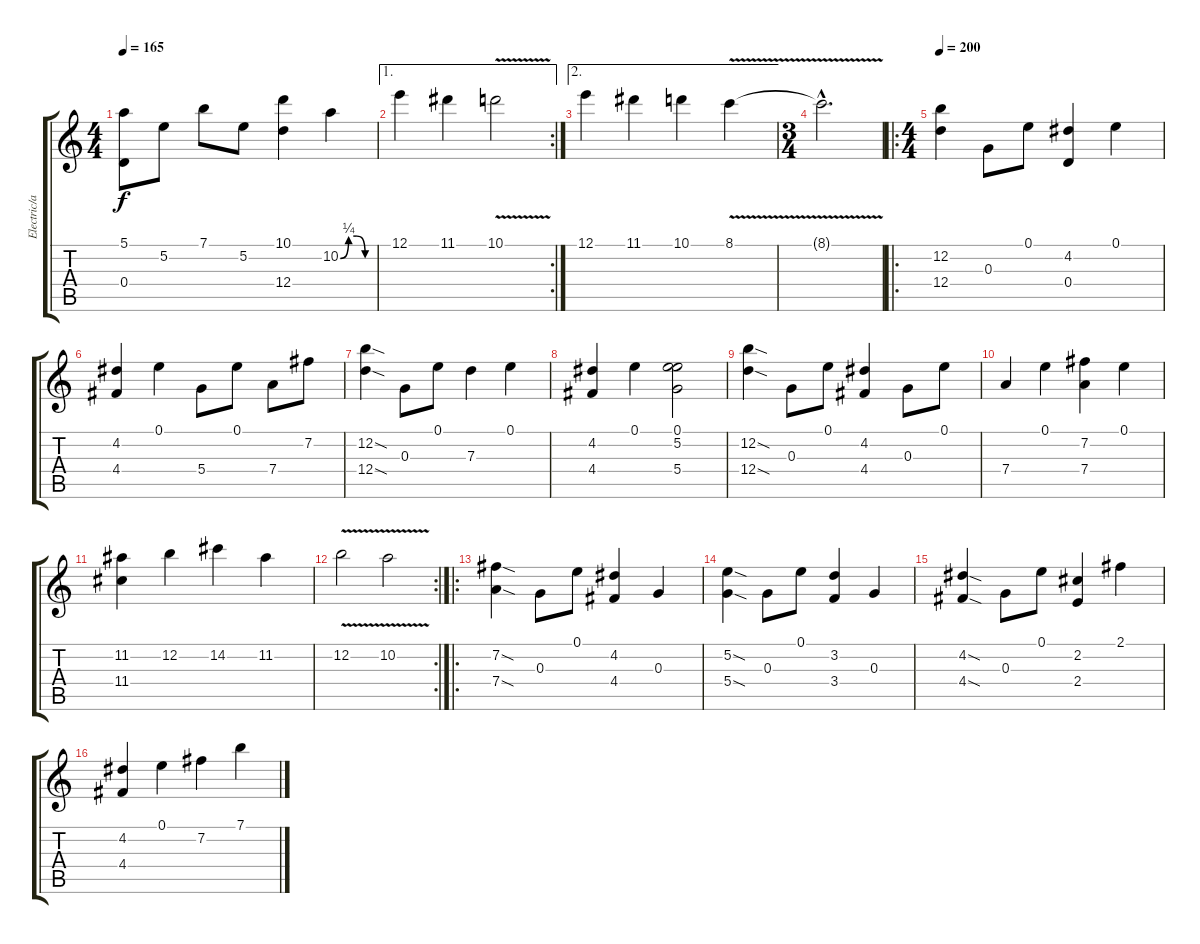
\track ("Electric/acoustic" "Electric/a") {instrument electricguitarjazz}
\staff {score tabs}
\tuning (E4 B3 G3 D3 A2 E2) {hide}
\ts (4 4)
\tempo 165
\clef g2
\ks c
(5.1 0.4).8{dy f} 5.2.8 7.1.8 5.2.8 (10.1 12.4).4 10.2{be (custom 0 0 15 1 30 1 45 0 60 0)}.4 |
\ae 1
\rc 2
12.1.4 11.1.4 10.1{v}.2 |
\ae 2
12.1.4 11.1.4 10.1.4 8.1{v}.4 |
\ts (3 4)
8.1{hac t}.2{d} |
\ro
\ts (4 4)
\tempo 200
(12.2 12.4).4 0.3.8 0.1.8 (4.2 0.4).4 0.1.4 |
(4.2 4.4).4 0.1.4 5.4.8 0.1.8 7.4.8 7.2.8 |
(12.2{sod} 12.4{sod}).4 0.3.8 0.1.8 7.3.4 0.1.4 |
(4.2 4.4).4 0.1.4 (0.1 5.2 5.4).2 |
(12.2{sod} 12.4{sod}).4 0.3.8 0.1.8 (4.2 4.4).4 0.3.8 0.1.8 |
7.4.4 0.1.4 (7.2 7.4).4 0.1.4 |
(11.2 11.4).4 12.2.4 14.2.4 11.2.4 |
\rc 2
12.2{v}.2 10.2{v}.2 |
\ro
(7.2{sod} 7.4{sod}).4 0.3.8 0.1.8 (4.2 4.4).4 0.3.4 |
(5.2{sod} 5.4{sod}).4 0.3.8 0.1.8 (3.2 3.4).4 0.3.4 |
(4.2{sod} 4.4{sod}).4 0.3.8 0.1.8 (2.2 2.4).4 2.1.4 |
(4.2 4.4).4 0.1.4 7.2.4 7.1.4
